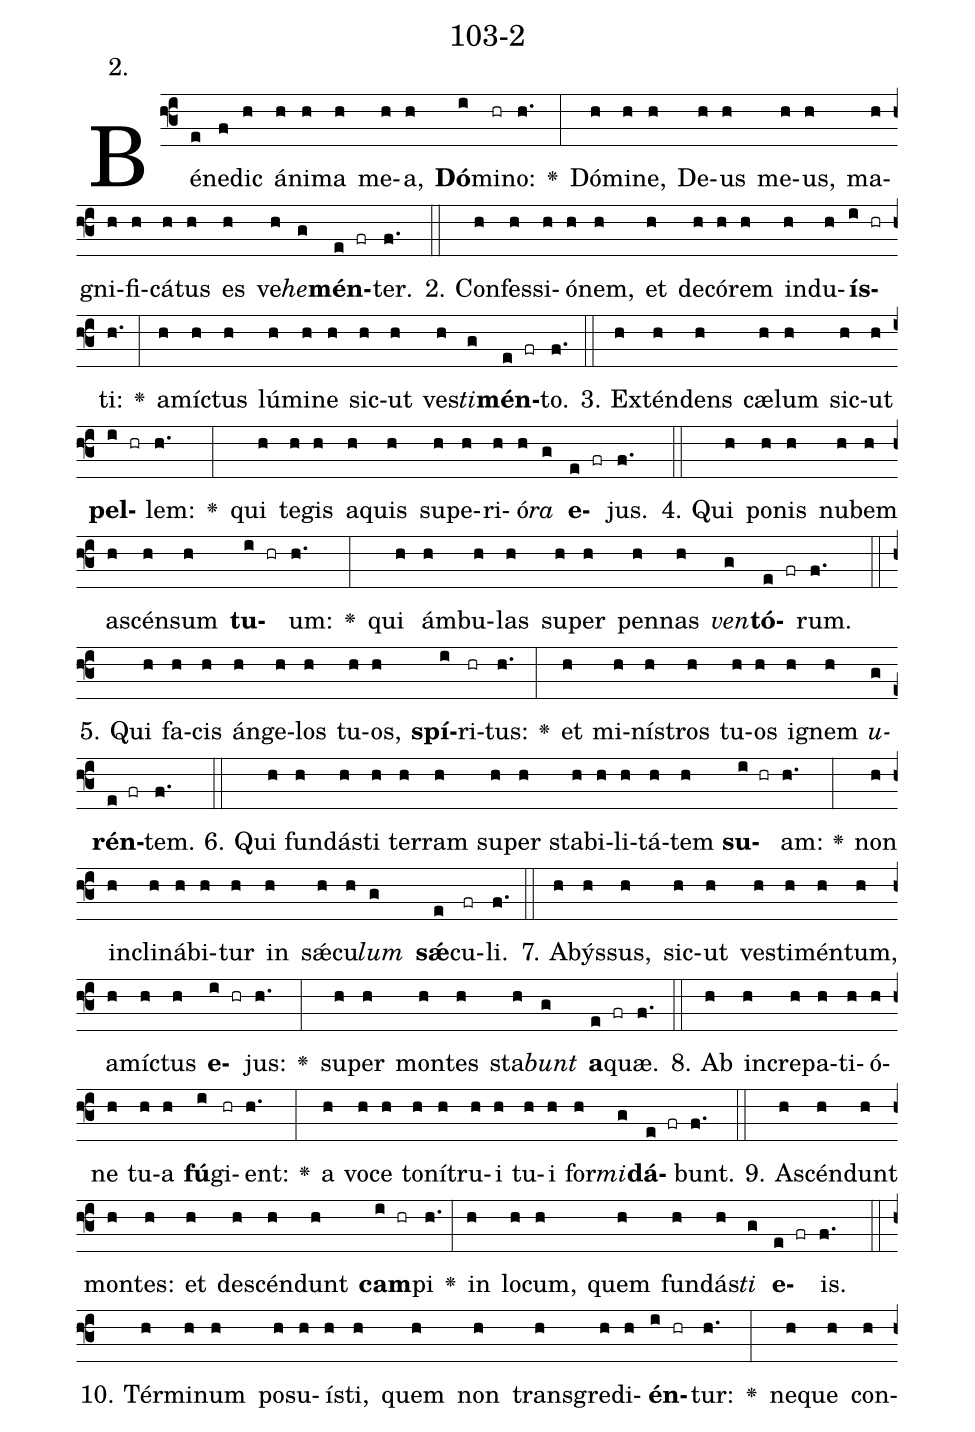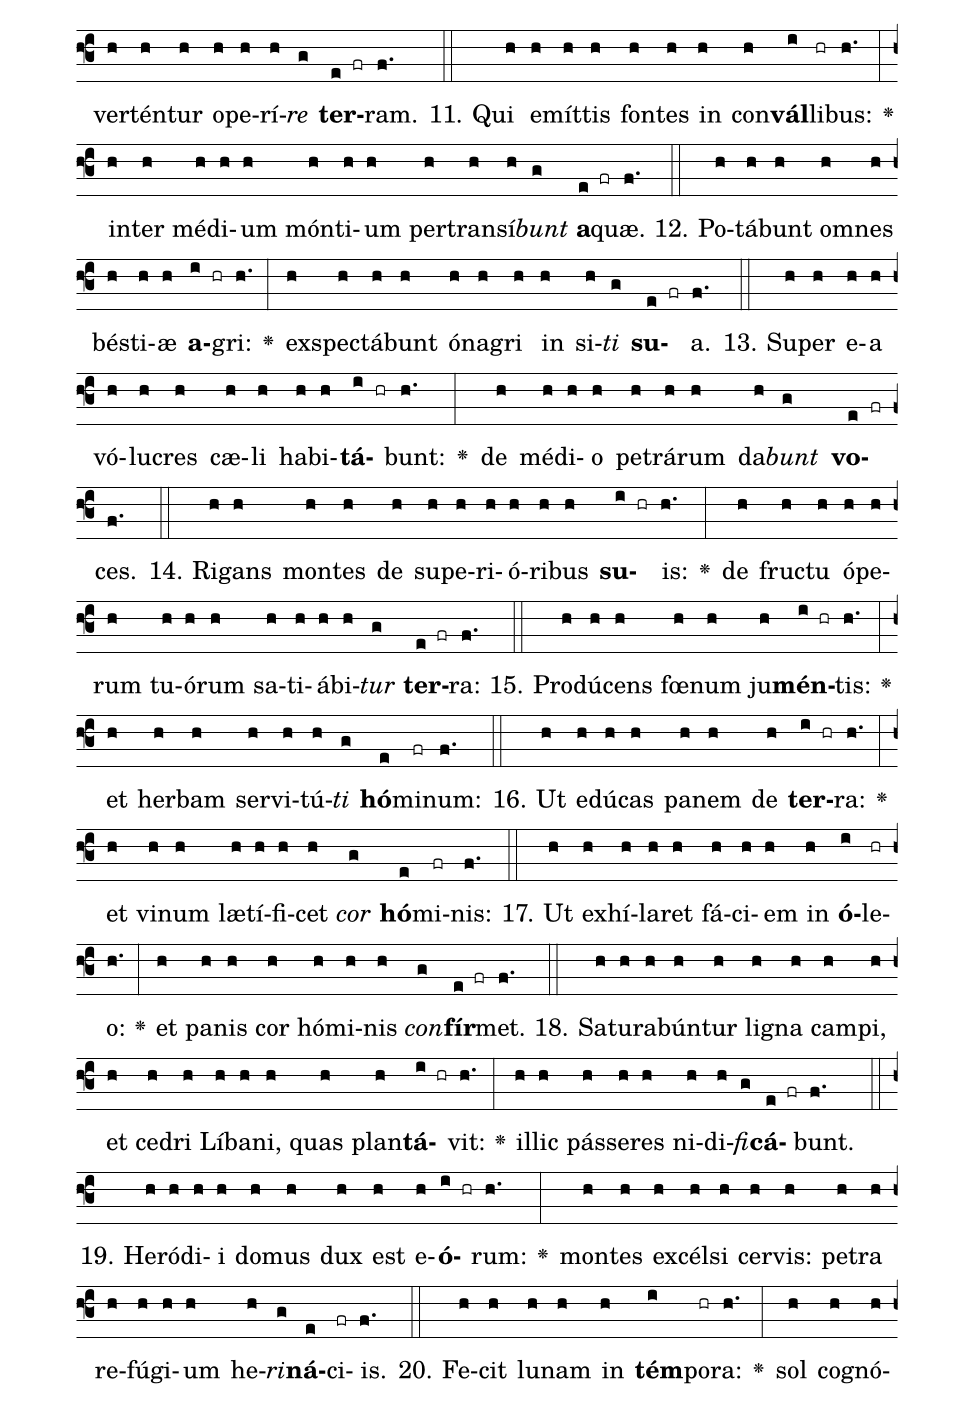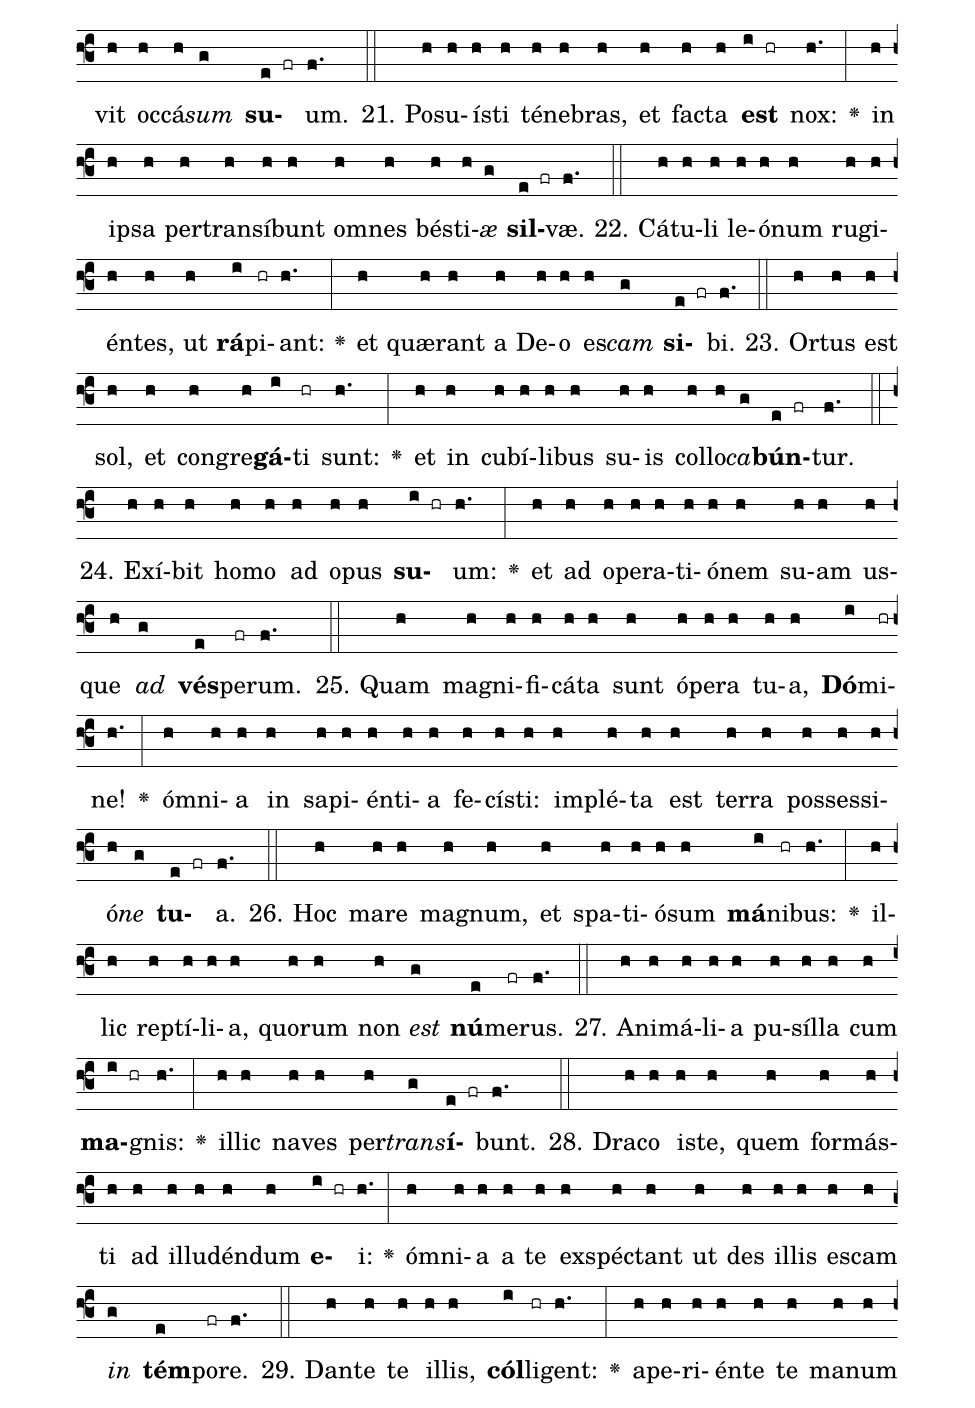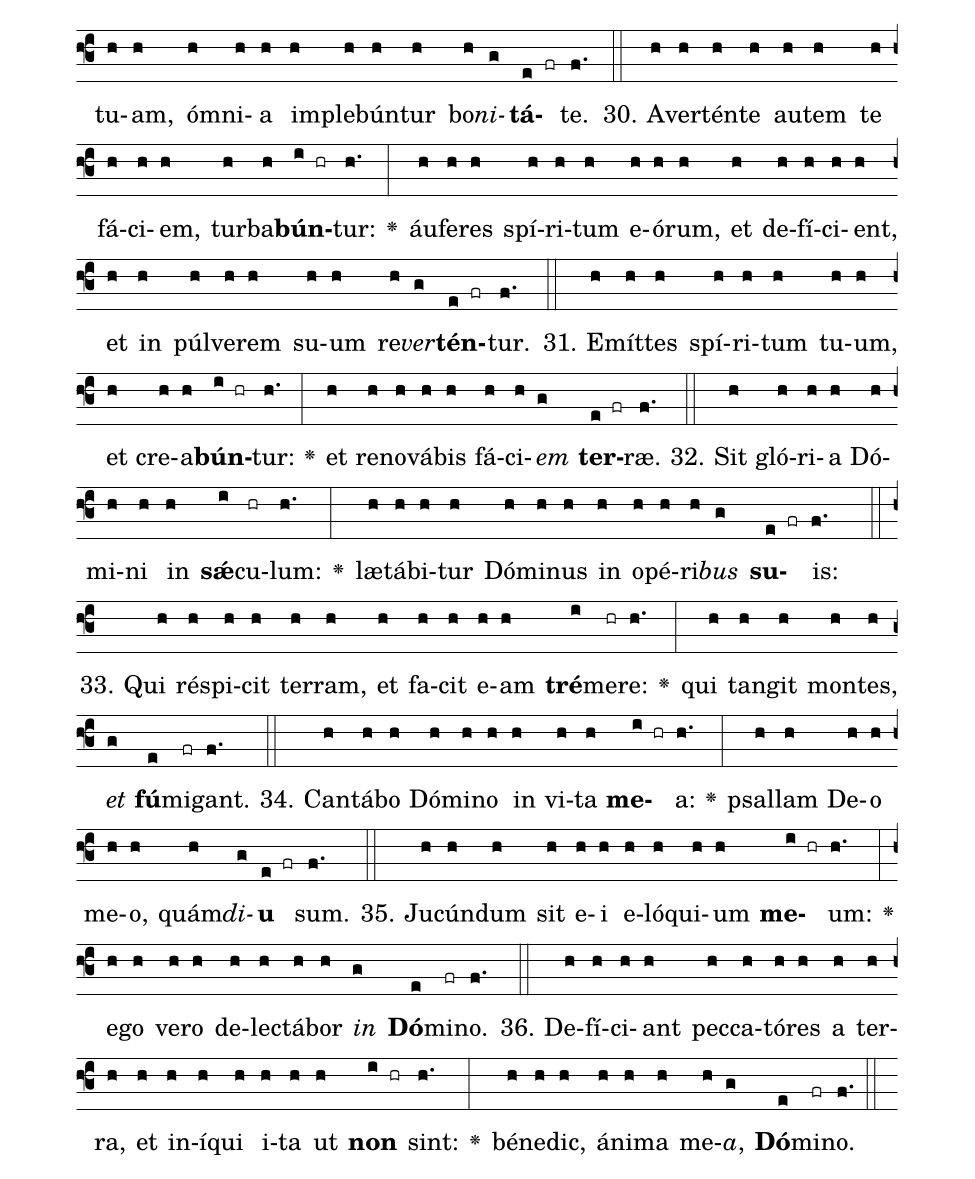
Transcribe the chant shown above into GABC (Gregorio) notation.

name: 103-2;
annotation: 2.;
%%
(f3)Bé(e)ne(f)dic(h) á(h)ni(h)ma(h) me(h)a,(h) <b>Dó</b>(i)mi(hr)no:(h.) <v>\greheightstar</v>(:) Dó(h)mi(h)ne,(h) De(h)us(h) me(h)us,(h) ma(h)gni(h)fi(h)cá(h)tus(h) es(h) ve(h)<i>he</i>(g)<b>mén</b>(e fr)ter.(f.) (::)
2. Con(h)fes(h)si(h)ó(h)nem,(h) et(h) de(h)có(h)rem(h) ind(h)u(h)<b>ís</b>(i hr)ti:(h.) <v>\greheightstar</v>(:) a(h)míc(h)tus(h) lú(h)mi(h)ne(h) sic(h)ut(h) ves(h)<i>ti</i>(g)<b>mén</b>(e fr)to.(f.) (::)
3. Ex(h)tén(h)dens(h) cæ(h)lum(h) sic(h)ut(h) <b>pel</b>(i hr)lem:(h.) <v>\greheightstar</v>(:) qui(h) te(h)gis(h) a(h)quis(h) su(h)pe(h)ri(h)ó(h)<i>ra</i>(g) <b>e</b>(e fr)jus.(f.) (::)
4. Qui(h) po(h)nis(h) nu(h)bem(h) a(h)scén(h)sum(h) <b>tu</b>(i hr)um:(h.) <v>\greheightstar</v>(:) qui(h) ám(h)bu(h)las(h) su(h)per(h) pen(h)nas(h) <i>ven</i>(g)<b>tó</b>(e fr)rum.(f.) (::)
5. Qui(h) fa(h)cis(h) án(h)ge(h)los(h) tu(h)os,(h) <b>spí</b>(i)ri(hr)tus:(h.) <v>\greheightstar</v>(:) et(h) mi(h)nís(h)tros(h) tu(h)os(h) i(h)gnem(h) <i>u</i>(g)<b>rén</b>(e fr)tem.(f.) (::)
6. Qui(h) fun(h)dás(h)ti(h) ter(h)ram(h) su(h)per(h) sta(h)bi(h)li(h)tá(h)tem(h) <b>su</b>(i hr)am:(h.) <v>\greheightstar</v>(:) non(h) in(h)cli(h)ná(h)bi(h)tur(h) in(h) sǽ(h)cu(h)<i>lum</i>(g) <b>sǽ</b>(e)cu(fr)li.(f.) (::)
7. A(h)býs(h)sus,(h) sic(h)ut(h) ves(h)ti(h)mén(h)tum,(h) a(h)míc(h)tus(h) <b>e</b>(i hr)jus:(h.) <v>\greheightstar</v>(:) su(h)per(h) mon(h)tes(h) sta(h)<i>bunt</i>(g) <b>a</b>(e fr)quæ.(f.) (::)
8. Ab(h) in(h)cre(h)pa(h)ti(h)ó(h)ne(h) tu(h)a(h) <b>fú</b>(i)gi(hr)ent:(h.) <v>\greheightstar</v>(:) a(h) vo(h)ce(h) to(h)ní(h)tru(h)i(h) tu(h)i(h) for(h)<i>mi</i>(g)<b>dá</b>(e fr)bunt.(f.) (::)
9. A(h)scén(h)dunt(h) mon(h)tes:(h) et(h) de(h)scén(h)dunt(h) <b>cam</b>(i hr)pi(h.) <v>\greheightstar</v>(:) in(h) lo(h)cum,(h) quem(h) fun(h)dás(h)<i>ti</i>(g) <b>e</b>(e fr)is.(f.) (::)
10. Tér(h)mi(h)num(h) po(h)su(h)ís(h)ti,(h) quem(h) non(h) trans(h)gre(h)di(h)<b>én</b>(i hr)tur:(h.) <v>\greheightstar</v>(:) ne(h)que(h) con(h)ver(h)tén(h)tur(h) o(h)pe(h)rí(h)<i>re</i>(g) <b>ter</b>(e fr)ram.(f.) (::)
11. Qui(h) e(h)mít(h)tis(h) fon(h)tes(h) in(h) con(h)<b>vál</b>(i)li(hr)bus:(h.) <v>\greheightstar</v>(:) in(h)ter(h) mé(h)di(h)um(h) món(h)ti(h)um(h) per(h)trans(h)í(h)<i>bunt</i>(g) <b>a</b>(e fr)quæ.(f.) (::)
12. Po(h)tá(h)bunt(h) om(h)nes(h) bés(h)ti(h)æ(h) <b>a</b>(i hr)gri:(h.) <v>\greheightstar</v>(:) ex(h)spec(h)tá(h)bunt(h) ó(h)na(h)gri(h) in(h) si(h)<i>ti</i>(g) <b>su</b>(e fr)a.(f.) (::)
13. Su(h)per(h) e(h)a(h) vó(h)lu(h)cres(h) cæ(h)li(h) ha(h)bi(h)<b>tá</b>(i hr)bunt:(h.) <v>\greheightstar</v>(:) de(h) mé(h)di(h)o(h) pe(h)trá(h)rum(h) da(h)<i>bunt</i>(g) <b>vo</b>(e fr)ces.(f.) (::)
14. Ri(h)gans(h) mon(h)tes(h) de(h) su(h)pe(h)ri(h)ó(h)ri(h)bus(h) <b>su</b>(i hr)is:(h.) <v>\greheightstar</v>(:) de(h) fruc(h)tu(h) ó(h)pe(h)rum(h) tu(h)ó(h)rum(h) sa(h)ti(h)á(h)bi(h)<i>tur</i>(g) <b>ter</b>(e fr)ra:(f.) (::)
15. Pro(h)dú(h)cens(h) fœ(h)num(h) ju(h)<b>mén</b>(i hr)tis:(h.) <v>\greheightstar</v>(:) et(h) her(h)bam(h) ser(h)vi(h)tú(h)<i>ti</i>(g) <b>hó</b>(e)mi(fr)num:(f.) (::)
16. Ut(h) e(h)dú(h)cas(h) pa(h)nem(h) de(h) <b>ter</b>(i hr)ra:(h.) <v>\greheightstar</v>(:) et(h) vi(h)num(h) læ(h)tí(h)fi(h)cet(h) <i>cor</i>(g) <b>hó</b>(e)mi(fr)nis:(f.) (::)
17. Ut(h) ex(h)hí(h)la(h)ret(h) fá(h)ci(h)em(h) in(h) <b>ó</b>(i)le(hr)o:(h.) <v>\greheightstar</v>(:) et(h) pa(h)nis(h) cor(h) hó(h)mi(h)nis(h) <i>con</i>(g)<b>fír</b>(e fr)met.(f.) (::)
18. Sa(h)tu(h)ra(h)bún(h)tur(h) li(h)gna(h) cam(h)pi,(h) et(h) ce(h)dri(h) Lí(h)ba(h)ni,(h) quas(h) plan(h)<b>tá</b>(i hr)vit:(h.) <v>\greheightstar</v>(:) il(h)lic(h) pás(h)se(h)res(h) ni(h)di(h)<i>fi</i>(g)<b>cá</b>(e fr)bunt.(f.) (::)
19. He(h)ró(h)di(h)i(h) do(h)mus(h) dux(h) est(h) e(h)<b>ó</b>(i hr)rum:(h.) <v>\greheightstar</v>(:) mon(h)tes(h) ex(h)cél(h)si(h) cer(h)vis:(h) pe(h)tra(h) re(h)fú(h)gi(h)um(h) he(h)<i>ri</i>(g)<b>ná</b>(e)ci(fr)is.(f.) (::)
20. Fe(h)cit(h) lu(h)nam(h) in(h) <b>tém</b>(i)po(hr)ra:(h.) <v>\greheightstar</v>(:) sol(h) co(h)gnó(h)vit(h) oc(h)cá(h)<i>sum</i>(g) <b>su</b>(e fr)um.(f.) (::)
21. Po(h)su(h)ís(h)ti(h) té(h)ne(h)bras,(h) et(h) fac(h)ta(h) <b>est</b>(i hr) nox:(h.) <v>\greheightstar</v>(:) in(h) ip(h)sa(h) per(h)trans(h)í(h)bunt(h) om(h)nes(h) bés(h)ti(h)<i>æ</i>(g) <b>sil</b>(e fr)væ.(f.) (::)
22. Cá(h)tu(h)li(h) le(h)ó(h)num(h) ru(h)gi(h)én(h)tes,(h) ut(h) <b>rá</b>(i)pi(hr)ant:(h.) <v>\greheightstar</v>(:) et(h) quæ(h)rant(h) a(h) De(h)o(h) es(h)<i>cam</i>(g) <b>si</b>(e fr)bi.(f.) (::)
23. Or(h)tus(h) est(h) sol,(h) et(h) con(h)gre(h)<b>gá</b>(i)ti(hr) sunt:(h.) <v>\greheightstar</v>(:) et(h) in(h) cu(h)bí(h)li(h)bus(h) su(h)is(h) col(h)lo(h)<i>ca</i>(g)<b>bún</b>(e fr)tur.(f.) (::)
24. Ex(h)í(h)bit(h) ho(h)mo(h) ad(h) o(h)pus(h) <b>su</b>(i hr)um:(h.) <v>\greheightstar</v>(:) et(h) ad(h) o(h)pe(h)ra(h)ti(h)ó(h)nem(h) su(h)am(h) us(h)que(h) <i>ad</i>(g) <b>vés</b>(e)pe(fr)rum.(f.) (::)
25. Quam(h) ma(h)gni(h)fi(h)cá(h)ta(h) sunt(h) ó(h)pe(h)ra(h) tu(h)a,(h) <b>Dó</b>(i)mi(hr)ne!(h.) <v>\greheightstar</v>(:) óm(h)ni(h)a(h) in(h) sa(h)pi(h)én(h)ti(h)a(h) fe(h)cís(h)ti:(h) im(h)plé(h)ta(h) est(h) ter(h)ra(h) pos(h)ses(h)si(h)ó(h)<i>ne</i>(g) <b>tu</b>(e fr)a.(f.) (::)
26. Hoc(h) ma(h)re(h) ma(h)gnum,(h) et(h) spa(h)ti(h)ó(h)sum(h) <b>má</b>(i)ni(hr)bus:(h.) <v>\greheightstar</v>(:) il(h)lic(h) rep(h)tí(h)li(h)a,(h) quo(h)rum(h) non(h) <i>est</i>(g) <b>nú</b>(e)me(fr)rus.(f.) (::)
27. A(h)ni(h)má(h)li(h)a(h) pu(h)síl(h)la(h) cum(h) <b>ma</b>(i hr)gnis:(h.) <v>\greheightstar</v>(:) il(h)lic(h) na(h)ves(h) per(h)<i>trans</i>(g)<b>í</b>(e fr)bunt.(f.) (::)
28. Dra(h)co(h) is(h)te,(h) quem(h) for(h)más(h)ti(h) ad(h) il(h)lu(h)dén(h)dum(h) <b>e</b>(i hr)i:(h.) <v>\greheightstar</v>(:) óm(h)ni(h)a(h) a(h) te(h) ex(h)spéc(h)tant(h) ut(h) des(h) il(h)lis(h) es(h)cam(h) <i>in</i>(g) <b>tém</b>(e)po(fr)re.(f.) (::)
29. Dan(h)te(h) te(h) il(h)lis,(h) <b>cól</b>(i)li(hr)gent:(h.) <v>\greheightstar</v>(:) a(h)pe(h)ri(h)én(h)te(h) te(h) ma(h)num(h) tu(h)am,(h) óm(h)ni(h)a(h) im(h)ple(h)bún(h)tur(h) bo(h)<i>ni</i>(g)<b>tá</b>(e fr)te.(f.) (::)
30. A(h)ver(h)tén(h)te(h) au(h)tem(h) te(h) fá(h)ci(h)em,(h) tur(h)ba(h)<b>bún</b>(i hr)tur:(h.) <v>\greheightstar</v>(:) áu(h)fe(h)res(h) spí(h)ri(h)tum(h) e(h)ó(h)rum,(h) et(h) de(h)fí(h)ci(h)ent,(h) et(h) in(h) púl(h)ve(h)rem(h) su(h)um(h) re(h)<i>ver</i>(g)<b>tén</b>(e fr)tur.(f.) (::)
31. E(h)mít(h)tes(h) spí(h)ri(h)tum(h) tu(h)um,(h) et(h) cre(h)a(h)<b>bún</b>(i hr)tur:(h.) <v>\greheightstar</v>(:) et(h) re(h)no(h)vá(h)bis(h) fá(h)ci(h)<i>em</i>(g) <b>ter</b>(e fr)ræ.(f.) (::)
32. Sit(h) gló(h)ri(h)a(h) Dó(h)mi(h)ni(h) in(h) <b>sǽ</b>(i)cu(hr)lum:(h.) <v>\greheightstar</v>(:) læ(h)tá(h)bi(h)tur(h) Dó(h)mi(h)nus(h) in(h) o(h)pé(h)ri(h)<i>bus</i>(g) <b>su</b>(e fr)is:(f.) (::)
33. Qui(h) ré(h)spi(h)cit(h) ter(h)ram,(h) et(h) fa(h)cit(h) e(h)am(h) <b>tré</b>(i)me(hr)re:(h.) <v>\greheightstar</v>(:) qui(h) tan(h)git(h) mon(h)tes,(h) <i>et</i>(g) <b>fú</b>(e)mi(fr)gant.(f.) (::)
34. Can(h)tá(h)bo(h) Dó(h)mi(h)no(h) in(h) vi(h)ta(h) <b>me</b>(i hr)a:(h.) <v>\greheightstar</v>(:) psal(h)lam(h) De(h)o(h) me(h)o,(h) quám(h)<i>di</i>(g)<b>u</b>(e fr) sum.(f.) (::)
35. Ju(h)cún(h)dum(h) sit(h) e(h)i(h) e(h)ló(h)qui(h)um(h) <b>me</b>(i hr)um:(h.) <v>\greheightstar</v>(:) e(h)go(h) ve(h)ro(h) de(h)lec(h)tá(h)bor(h) <i>in</i>(g) <b>Dó</b>(e)mi(fr)no.(f.) (::)
36. De(h)fí(h)ci(h)ant(h) pec(h)ca(h)tó(h)res(h) a(h) ter(h)ra,(h) et(h) in(h)í(h)qui(h) i(h)ta(h) ut(h) <b>non</b>(i hr) sint:(h.) <v>\greheightstar</v>(:) bé(h)ne(h)dic,(h) á(h)ni(h)ma(h) me(h)<i>a</i>,(g) <b>Dó</b>(e)mi(fr)no.(f.) (::)
